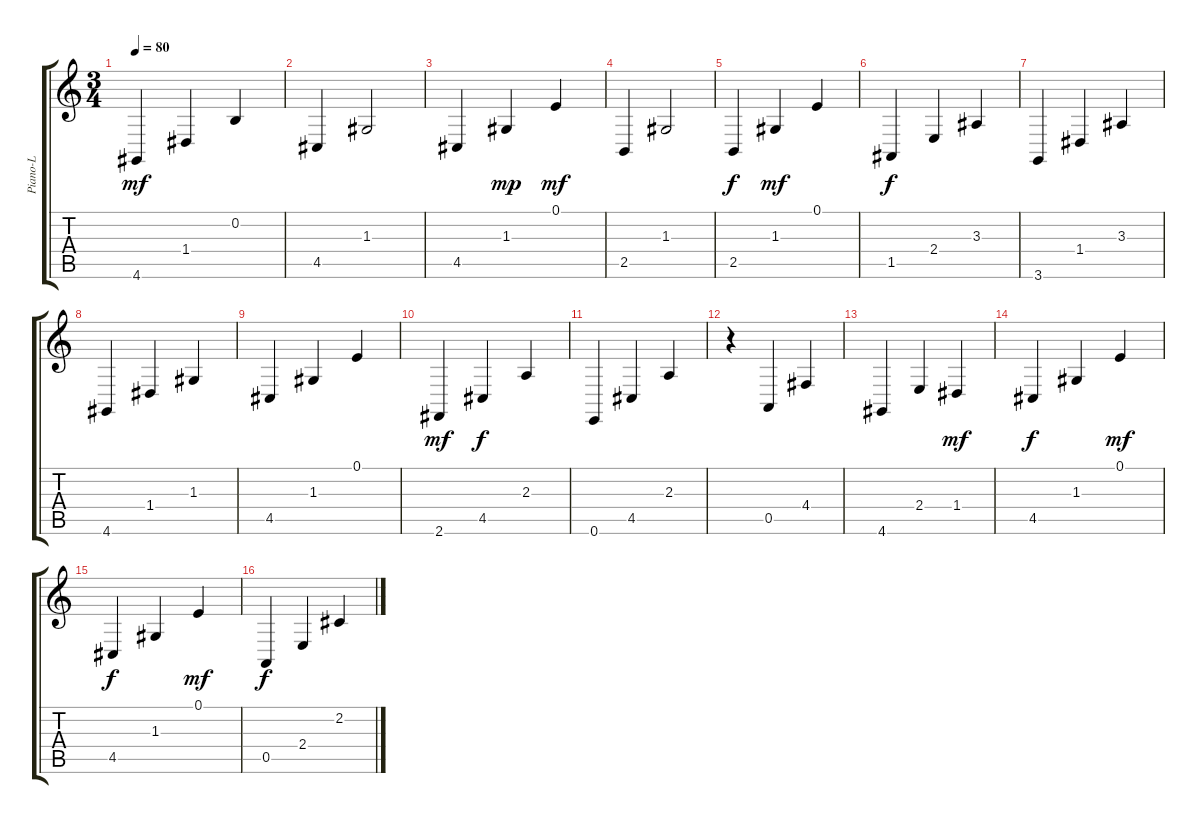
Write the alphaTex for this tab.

\track ("Piano-L" "Piano-L") {instrument acousticgrandpiano}
\staff {score tabs}
\tuning (E4 B3 G3 D3 A2 E2) {hide}
\ts (3 4)
\tempo 80
\clef g2
\ks c
4.6.4{dy mf} 1.4.4{balance 8} 0.2.4{balance 7} |
4.5.4{balance 9} 1.3.2 |
4.5.4 1.3.4{dy mp} 0.1.4{dy mf} |
2.5.4 1.3.2 |
2.5.4{dy f} 1.3.4{dy mf} 0.1.4 |
1.5.4{dy f} 2.4.4 3.3.4 |
3.6.4 1.4.4 3.3.4 |
4.6.4 1.4.4 1.3.4 |
4.5.4 1.3.4 0.1.4 |
2.6.4{dy mf} 4.5.4{dy f} 2.3.4 |
0.6.4 4.5.4 2.3.4 |
r.4 0.5.4 4.4.4 |
4.6.4 2.4.4 1.4.4{dy mf} |
4.5.4{dy f} 1.3.4 0.1.4{dy mf} |
4.5.4{dy f} 1.3.4 0.1.4{dy mf} |
0.5.4{dy f} 2.4.4 2.2.4
